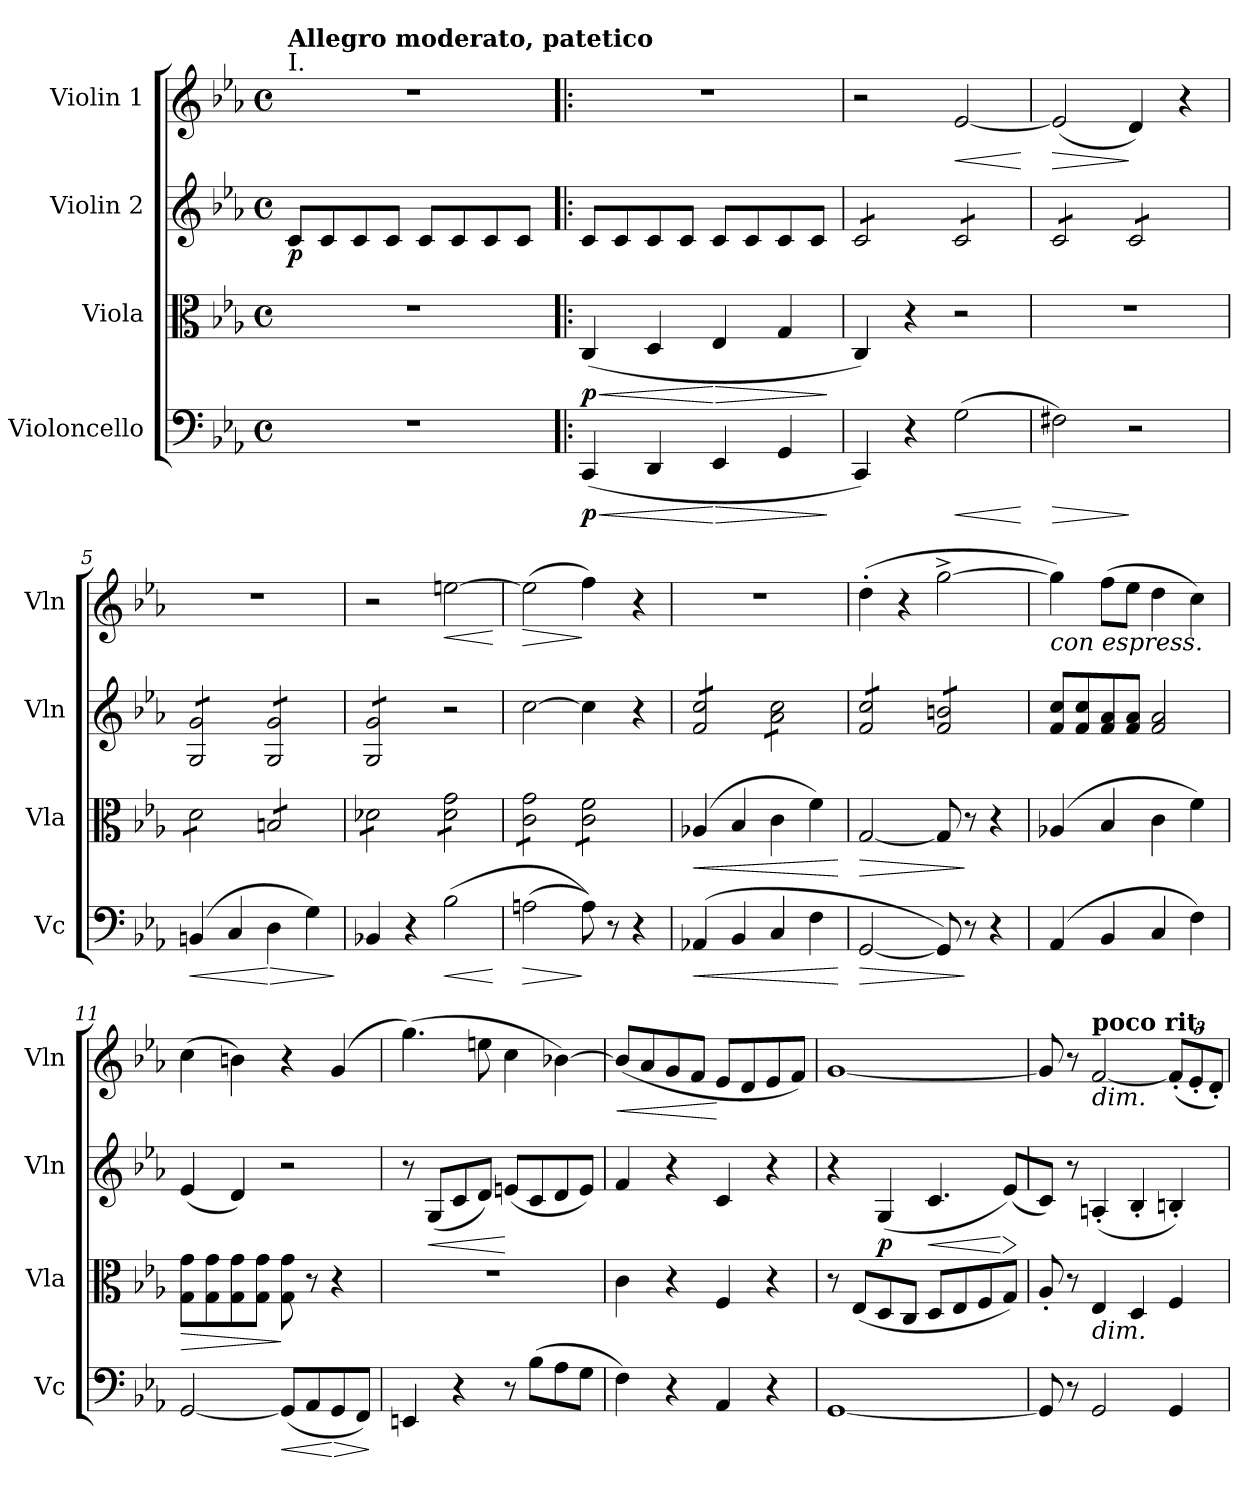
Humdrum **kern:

**kern	**dynam	**kern	**dynam	**kern	**dynam	**kern	**dynam
*part4	*part4	*part3	*part3	*part2	*part2	*part1	*part1
*staff4	*staff4	*staff3	*staff3	*staff2	*staff2	*staff1	*staff1
*I"Violoncello	*	*I"Viola	*	*I"Violin 2	*	*I"Violin 1	*
*I'Vc	*	*I'Vla	*	*I'Vln	*	*I'Vln	*
*clefF4	*	*clefC3	*	*clefG2	*	*clefG2	*
*k[b-e-a-]	*	*k[b-e-a-]	*	*k[b-e-a-]	*	*k[b-e-a-]	*
*M4/4	*	*M4/4	*	*M4/4	*	*M4/4	*
*met(c)	*	*met(c)	*	*met(c)	*	*met(c)	*
=1	=1	=1	=1	=1	=1	=1	=1
!	!	!	!	!	!	!LO:TX:a:t=I.	!
!	!	!	!	!	!	!LO:TX:a:B:t=Allegro moderato, patetico	!
!	!	!	!	!	!LO:DY:b	!	!
1r	.	1r	.	8c/L	p	1r	.
.	.	.	.	8c/	.	.	.
.	.	.	.	8c/	.	.	.
.	.	.	.	8c/J	.	.	.
.	.	.	.	8c/L	.	.	.
.	.	.	.	8c/	.	.	.
.	.	.	.	8c/	.	.	.
.	.	.	.	8c/J	.	.	.
=2!|:	=2!|:	=2!|:	=2!|:	=2!|:	=2!|:	=2!|:	=2!|:
!	!LO:HP:b	!	!LO:HP:b	!	!	!	!
!	!LO:DY:n=1:b	!	!LO:DY:n=1:b	!	!	!	!
(4CC/	< p	(4C/	< p	8c/L	.	1r	.
.	.	.	.	8c/	.	.	.
4DD/	.	4D/	.	8c/	.	.	.
.	.	.	.	8c/J	.	.	.
!	!LO:HP:n=1:b	!	!LO:HP:n=1:b	!	!	!	!
4EE-/	[ >	4E-/	[ >	8c/L	.	.	.
.	.	.	.	8c/	.	.	.
4GG/	.	4G/	.	8c/	.	.	.
.	.	.	.	8c/J	.	.	.
.	]	.	]	.	.	.	.
=3	=3	=3	=3	=3	=3	=3	=3
*	*	*	*	*tremolo	*	*	*
4CC/)	.	4C/)	.	8c/L	.	2r	.
.	.	.	.	8c/	.	.	.
4r	.	4r	.	8c/	.	.	.
.	.	.	.	8c/J	.	.	.
!	!LO:HP:b	!	!	!	!	!	!LO:HP:b
(2G\	<	2r	.	8c/L	.	[2e-/	<
.	.	.	.	8c/	.	.	.
.	.	.	.	8c/	.	.	.
.	.	.	.	8c/J	.	.	.
.	[	.	.	.	.	.	[
=4	=4	=4	=4	=4	=4	=4	=4
!	!LO:HP:b	!	!	!	!	!	!LO:HP:b
2F#X\)	>	1r	.	8c/L	.	(2e-/]	>
.	.	.	.	8c/	.	.	.
.	.	.	.	8c/	.	.	.
.	.	.	.	8c/J	.	.	.
2r	]	.	.	8c/L	.	4d/)	]
.	.	.	.	8c/	.	.	.
.	.	.	.	8c/	.	4r	.
.	.	.	.	8c/J	.	.	.
=5	=5	=5	=5	=5	=5	=5	=5
!	!LO:HP:b	!	!	!	!	!	!
*	*	*tremolo	*	*	*	*	*
(4BBn/	<	8d\L	.	8G/ 8g/L	.	1r	.
.	.	8d\	.	8G/ 8g/	.	.	.
4C/	.	8d\	.	8G/ 8g/	.	.	.
.	.	8d\J	.	8G/ 8g/J	.	.	.
!	!LO:HP:n=1:b	!	!	!	!	!	!
4D\	[ >	8Bn/L	.	8G/ 8g/L	.	.	.
.	.	8Bn/	.	8G/ 8g/	.	.	.
4G\)	.	8Bn/	.	8G/ 8g/	.	.	.
.	.	8Bn/J	.	8G/ 8g/J	.	.	.
.	]	.	.	.	.	.	.
=6	=6	=6	=6	=6	=6	=6	=6
4BB-X/	.	8d-X\L	.	8G/ 8g/L	.	2r	.
.	.	8d-X\	.	8G/ 8g/	.	.	.
4r	.	8d-X\	.	8G/ 8g/	.	.	.
.	.	8d-X\J	.	8G/ 8g/J	.	.	.
*	*	*	*	*Xtremolo	*	*	*
!	!LO:HP:b	!	!	!	!	!	!LO:HP:b
(2B-\	<	8d-\ 8g\L	.	2r	.	[2een\	<
.	.	8d-\ 8g\	.	.	.	.	.
.	.	8d-\ 8g\	.	.	.	.	.
.	.	8d-\ 8g\J	.	.	.	.	.
.	[	.	.	.	.	.	[
!!LO:LB:g=z
=7	=7	=7	=7	=7	=7	=7	=7
!	!LO:HP:b	!	!	!	!	!	!LO:HP:b
(2An\	>	8c\ 8g\L	.	[2cc\	.	(2ee\]	>
.	.	8c\ 8g\	.	.	.	.	.
.	.	8c\ 8g\	.	.	.	.	.
.	.	8c\ 8g\J	.	.	.	.	.
8A\))	]	8c\ 8f\L	.	4cc\]	.	4ff\)	]
8r	.	8c\ 8f\	.	.	.	.	.
4r	.	8c\ 8f\	.	4r	.	4r	.
.	.	8c\ 8f\J	.	.	.	.	.
*	*	*Xtremolo	*	*	*	*	*
=8	=8	=8	=8	=8	=8	=8	=8
!	!LO:HP:b	!	!LO:HP:b	!	!	!	!
*	*	*	*	*tremolo	*	*	*
(4AA-X/	<	(4A-X/	<	8f/ 8cc/L	.	1r	.
.	.	.	.	8f/ 8cc/	.	.	.
4BB-/	.	4B-/	.	8f/ 8cc/	.	.	.
.	.	.	.	8f/ 8cc/J	.	.	.
4C/	.	4c\	.	8a-\ 8cc\L	.	.	.
.	.	.	.	8a-\ 8cc\	.	.	.
4F\	.	4f\)	.	8a-\ 8cc\	.	.	.
.	.	.	.	8a-\ 8cc\J	.	.	.
.	[	.	[	.	.	.	.
=9	=9	=9	=9	=9	=9	=9	=9
!	!LO:HP:b	!	!LO:HP:b	!	!	!	!
[2GG/	>	[2G/	>	8f/ 8cc/L	.	(4dd'\	.
.	.	.	.	8f/ 8cc/	.	.	.
.	.	.	.	8f/ 8cc/	.	4r	.
.	.	.	.	8f/ 8cc/J	.	.	.
8GG/])	.	8G/]	.	8f/ 8bn/L	.	[2gg^\	.
8r	]	8r	]	8f/ 8bn/	.	.	.
4r	.	4r	.	8f/ 8bn/	.	.	.
.	.	.	.	8f/ 8bn/J	.	.	.
*	*	*	*	*Xtremolo	*	*	*
=10	=10	=10	=10	=10	=10	=10	=10
!	!	!	!	!	!	!LO:TX:b:i:t=con espress.	!
(4AA-/	.	(4A-X/	.	8f/ 8cc/L	.	4gg\])	.
.	.	.	.	8f/ 8cc/	.	.	.
4BB-/	.	4B-/	.	8f/ 8a-/	.	(8ff\L	.
.	.	.	.	8f/ 8a-/J	.	8ee-\J	.
4C/	.	4c\	.	2f/ 2a-/	.	4dd\	.
4F\)	.	4f\)	.	.	.	4cc\)	.
=11	=11	=11	=11	=11	=11	=11	=11
!	!	!	!LO:HP:b	!	!	!	!
[2GG/	.	8G\ 8g\L	>	(4e-/	.	(4cc\	.
.	.	8G\ 8g\	.	.	.	.	.
.	.	8G\ 8g\	.	4d/)	.	4bn\)	.
.	.	8G\ 8g\J	.	.	.	.	.
!	!LO:HP:b	!	!	!	!	!	!
(8GG/L]	<	8G\ 8g\	]	2r	.	4r	.
8AA-/	.	8r	.	.	.	.	.
!	!LO:HP:n=1:b	!	!	!	!	!	!
8GG/	[ >	4r	.	.	.	(>4g/	.
8FF/J)	.	.	.	.	.	.	.
.	]	.	.	.	.	.	.
=12	=12	=12	=12	=12	=12	=12	=12
4EEn/	.	1r	.	8r	.	(4.gg\)	.
!	!	!	!	!	!LO:HP:b	!	!
.	.	.	.	(8G/L	<	.	.
4r	.	.	.	8c/	.	.	.
.	.	.	.	8d/J)	.	8een\	.
8r	.	.	.	(8en/L	[	4cc\	.
(8B-\L	.	.	.	8c/	.	.	.
8A-\	.	.	.	8d/	.	[4b-X\)	.
8G\J	.	.	.	8e/J)	.	.	.
!!LO:LB:g=z
=13	=13	=13	=13	=13	=13	=13	=13
!	!	!	!	!	!	!	!LO:HP:b
4F\)	.	4c\	.	4f/	.	(8b-/L]	<
.	.	.	.	.	.	8a-/	.
4r	.	4r	.	4r	.	8g/	.
.	.	.	.	.	.	8f/J	.
4AA-/	.	4F/	.	4c/	.	8e-/L	[
.	.	.	.	.	.	8d/	.
4r	.	4r	.	4r	.	8e-/	.
.	.	.	.	.	.	8f/J)	.
=14	=14	=14	=14	=14	=14	=14	=14
[1GG	.	8r	.	4r	.	[1g	.
.	.	(8E-/L	.	.	.	.	.
!	!	!	!	!	!LO:DY:b	!	!
.	.	8D/	.	(4G/	p	.	.
.	.	8C/J	.	.	.	.	.
!	!	!	!	!	!LO:HP:b	!	!
.	.	8D/L	.	4.c/	<	.	.
.	.	8E-/	.	.	.	.	.
.	.	8F/	.	.	.	.	.
!	!	!	!	!	!LO:HP:n=1:b	!	!
.	.	8G/J)	.	(8e-/L)	[ >	.	.
.	.	.	.	.	]	.	.
=15	=15	=15	=15	=15	=15	=15	=15
8GG/]	.	8A-'/	.	8c/J)	.	8g/]	.
8r	.	8r	.	8r	.	8r	.
!	!	!	!	!	!	!LO:TX:a:B:t=poco rit.	!
!	!	!	!	!	!	!LO:TX:b:i:t=dim.	!
!	!	!LO:TX:b:i:t=dim.	!	!	!	!	!
2GG/	.	4E-/	.	(4An'/	.	[2f/	.
.	.	4D/	.	4B-'/	.	.	.
*	*	*	*	*	*	*Xbrackettup	*
4GG/	.	4F/	.	4Bn'/)	.	(12f'/L]	.
.	.	.	.	.	.	12e-'/	.
.	.	.	.	.	.	12d'/J)	.
=	=	=	=	=	=	=	=
*-	*-	*-	*-	*-	*-	*-	*-
